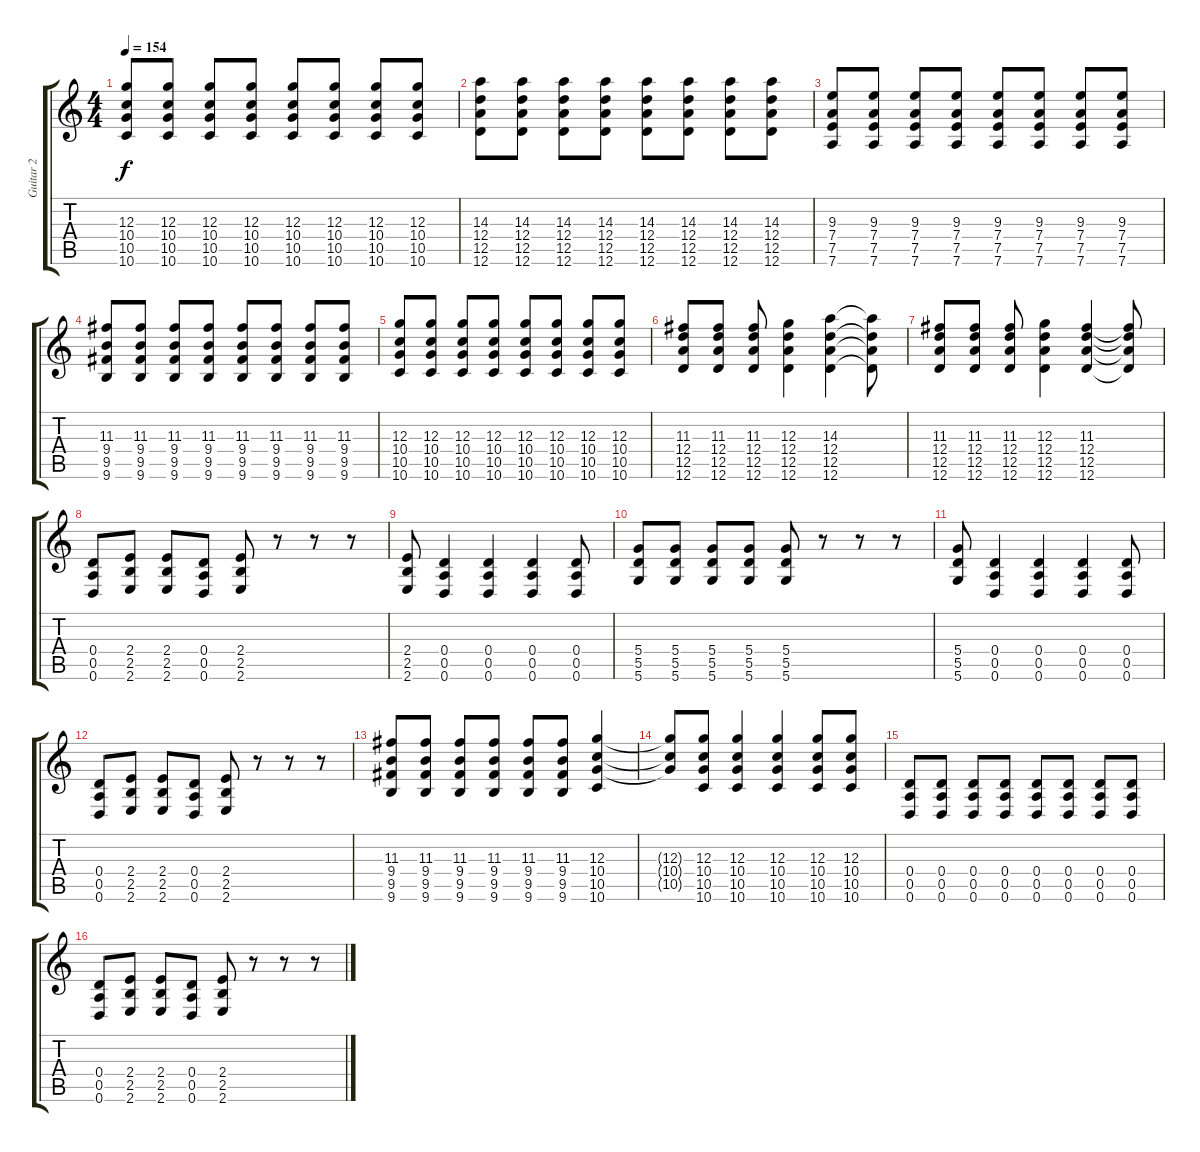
\track ("Guitar 2" "Guitar 2") {instrument acousticguitarsteel}
\staff {score tabs}
\tuning (E4 B3 G3 D3 A2 D2) {hide}
\ts (4 4)
\tempo 154
\clef g2
\ks c
(12.3 10.4 10.5 10.6).8{dy f} (12.3 10.4 10.5 10.6).8 (12.3 10.4 10.5 10.6).8 (12.3 10.4 10.5 10.6).8 (12.3 10.4 10.5 10.6).8 (12.3 10.4 10.5 10.6).8 (12.3 10.4 10.5 10.6).8 (12.3 10.4 10.5 10.6).8 |
(14.3 12.4 12.5 12.6).8 (14.3 12.4 12.5 12.6).8 (14.3 12.4 12.5 12.6).8 (14.3 12.4 12.5 12.6).8 (14.3 12.4 12.5 12.6).8 (14.3 12.4 12.5 12.6).8 (14.3 12.4 12.5 12.6).8 (14.3 12.4 12.5 12.6).8 |
(9.3 7.4 7.5 7.6).8 (9.3 7.4 7.5 7.6).8 (9.3 7.4 7.5 7.6).8 (9.3 7.4 7.5 7.6).8 (9.3 7.4 7.5 7.6).8 (9.3 7.4 7.5 7.6).8 (9.3 7.4 7.5 7.6).8 (9.3 7.4 7.5 7.6).8 |
(11.3 9.4 9.5 9.6).8 (11.3 9.4 9.5 9.6).8 (11.3 9.4 9.5 9.6).8 (11.3 9.4 9.5 9.6).8 (11.3 9.4 9.5 9.6).8 (11.3 9.4 9.5 9.6).8 (11.3 9.4 9.5 9.6).8 (11.3 9.4 9.5 9.6).8 |
(12.3 10.4 10.5 10.6).8 (12.3 10.4 10.5 10.6).8 (12.3 10.4 10.5 10.6).8 (12.3 10.4 10.5 10.6).8 (12.3 10.4 10.5 10.6).8 (12.3 10.4 10.5 10.6).8 (12.3 10.4 10.5 10.6).8 (12.3 10.4 10.5 10.6).8 |
(11.3 12.4 12.5 12.6).8 (11.3 12.4 12.5 12.6).8 (11.3 12.4 12.5 12.6).8 (12.3 12.4 12.5 12.6).4 (14.3 12.4 12.5 12.6).4 (14.3{t} 12.4{t} 12.5{t} 12.6{t}).8 |
(11.3 12.4 12.5 12.6).8 (11.3 12.4 12.5 12.6).8 (11.3 12.4 12.5 12.6).8 (12.3 12.4 12.5 12.6).4 (11.3 12.4 12.5 12.6).4 (11.3{t} 12.4{t} 12.5{t} 12.6{t}).8 |
(0.4 0.5 0.6).8 (2.4 2.5 2.6).8 (2.4 2.5 2.6).8 (0.4 0.5 0.6).8 (2.4 2.5 2.6).8 r.8 r.8 r.8 |
(2.4 2.5 2.6).8 (0.4 0.5 0.6).4 (0.4 0.5 0.6).4 (0.4 0.5 0.6).4 (0.4 0.5 0.6).8 |
(5.4 5.5 5.6).8 (5.4 5.5 5.6).8 (5.4 5.5 5.6).8 (5.4 5.5 5.6).8 (5.4 5.5 5.6).8 r.8 r.8 r.8 |
(5.4 5.5 5.6).8 (0.4 0.5 0.6).4 (0.4 0.5 0.6).4 (0.4 0.5 0.6).4 (0.4 0.5 0.6).8 |
(0.4 0.5 0.6).8 (2.4 2.5 2.6).8 (2.4 2.5 2.6).8 (0.4 0.5 0.6).8 (2.4 2.5 2.6).8 r.8 r.8 r.8 |
(11.3 9.4 9.5 9.6).8 (11.3 9.4 9.5 9.6).8 (11.3 9.4 9.5 9.6).8 (11.3 9.4 9.5 9.6).8 (11.3 9.4 9.5 9.6).8 (11.3 9.4 9.5 9.6).8 (12.3 10.4 10.5 10.6).4 |
(12.3{t} 10.4{t} 10.5{t}).8 (12.3 10.4 10.5 10.6).8 (12.3 10.4 10.5 10.6).4 (12.3 10.4 10.5 10.6).4 (12.3 10.4 10.5 10.6).8 (12.3 10.4 10.5 10.6).8 |
(0.4 0.5 0.6).8 (0.4 0.5 0.6).8 (0.4 0.5 0.6).8 (0.4 0.5 0.6).8 (0.4 0.5 0.6).8 (0.4 0.5 0.6).8 (0.4 0.5 0.6).8 (0.4 0.5 0.6).8 |
(0.4 0.5 0.6).8 (2.4 2.5 2.6).8 (2.4 2.5 2.6).8 (0.4 0.5 0.6).8 (2.4 2.5 2.6).8 r.8 r.8 r.8
